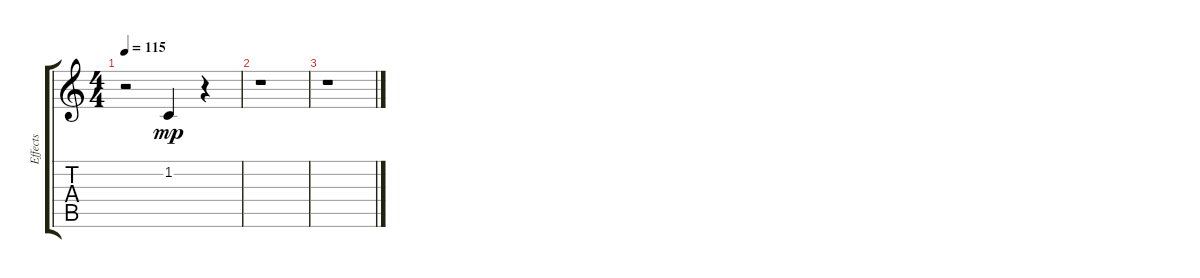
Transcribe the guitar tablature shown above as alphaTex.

\track ("Effects" "Effects") {instrument gunshot}
\staff {score tabs}
\tuning (E4 B3 G3 D3 A2 E2) {hide}
\ts (4 4)
\tempo 115
\clef g2
\ks c
r.2{dy f} 1.2.4{dy mp balance 16 instrument birdtweet} r.4 |
r.1 |
r.1
